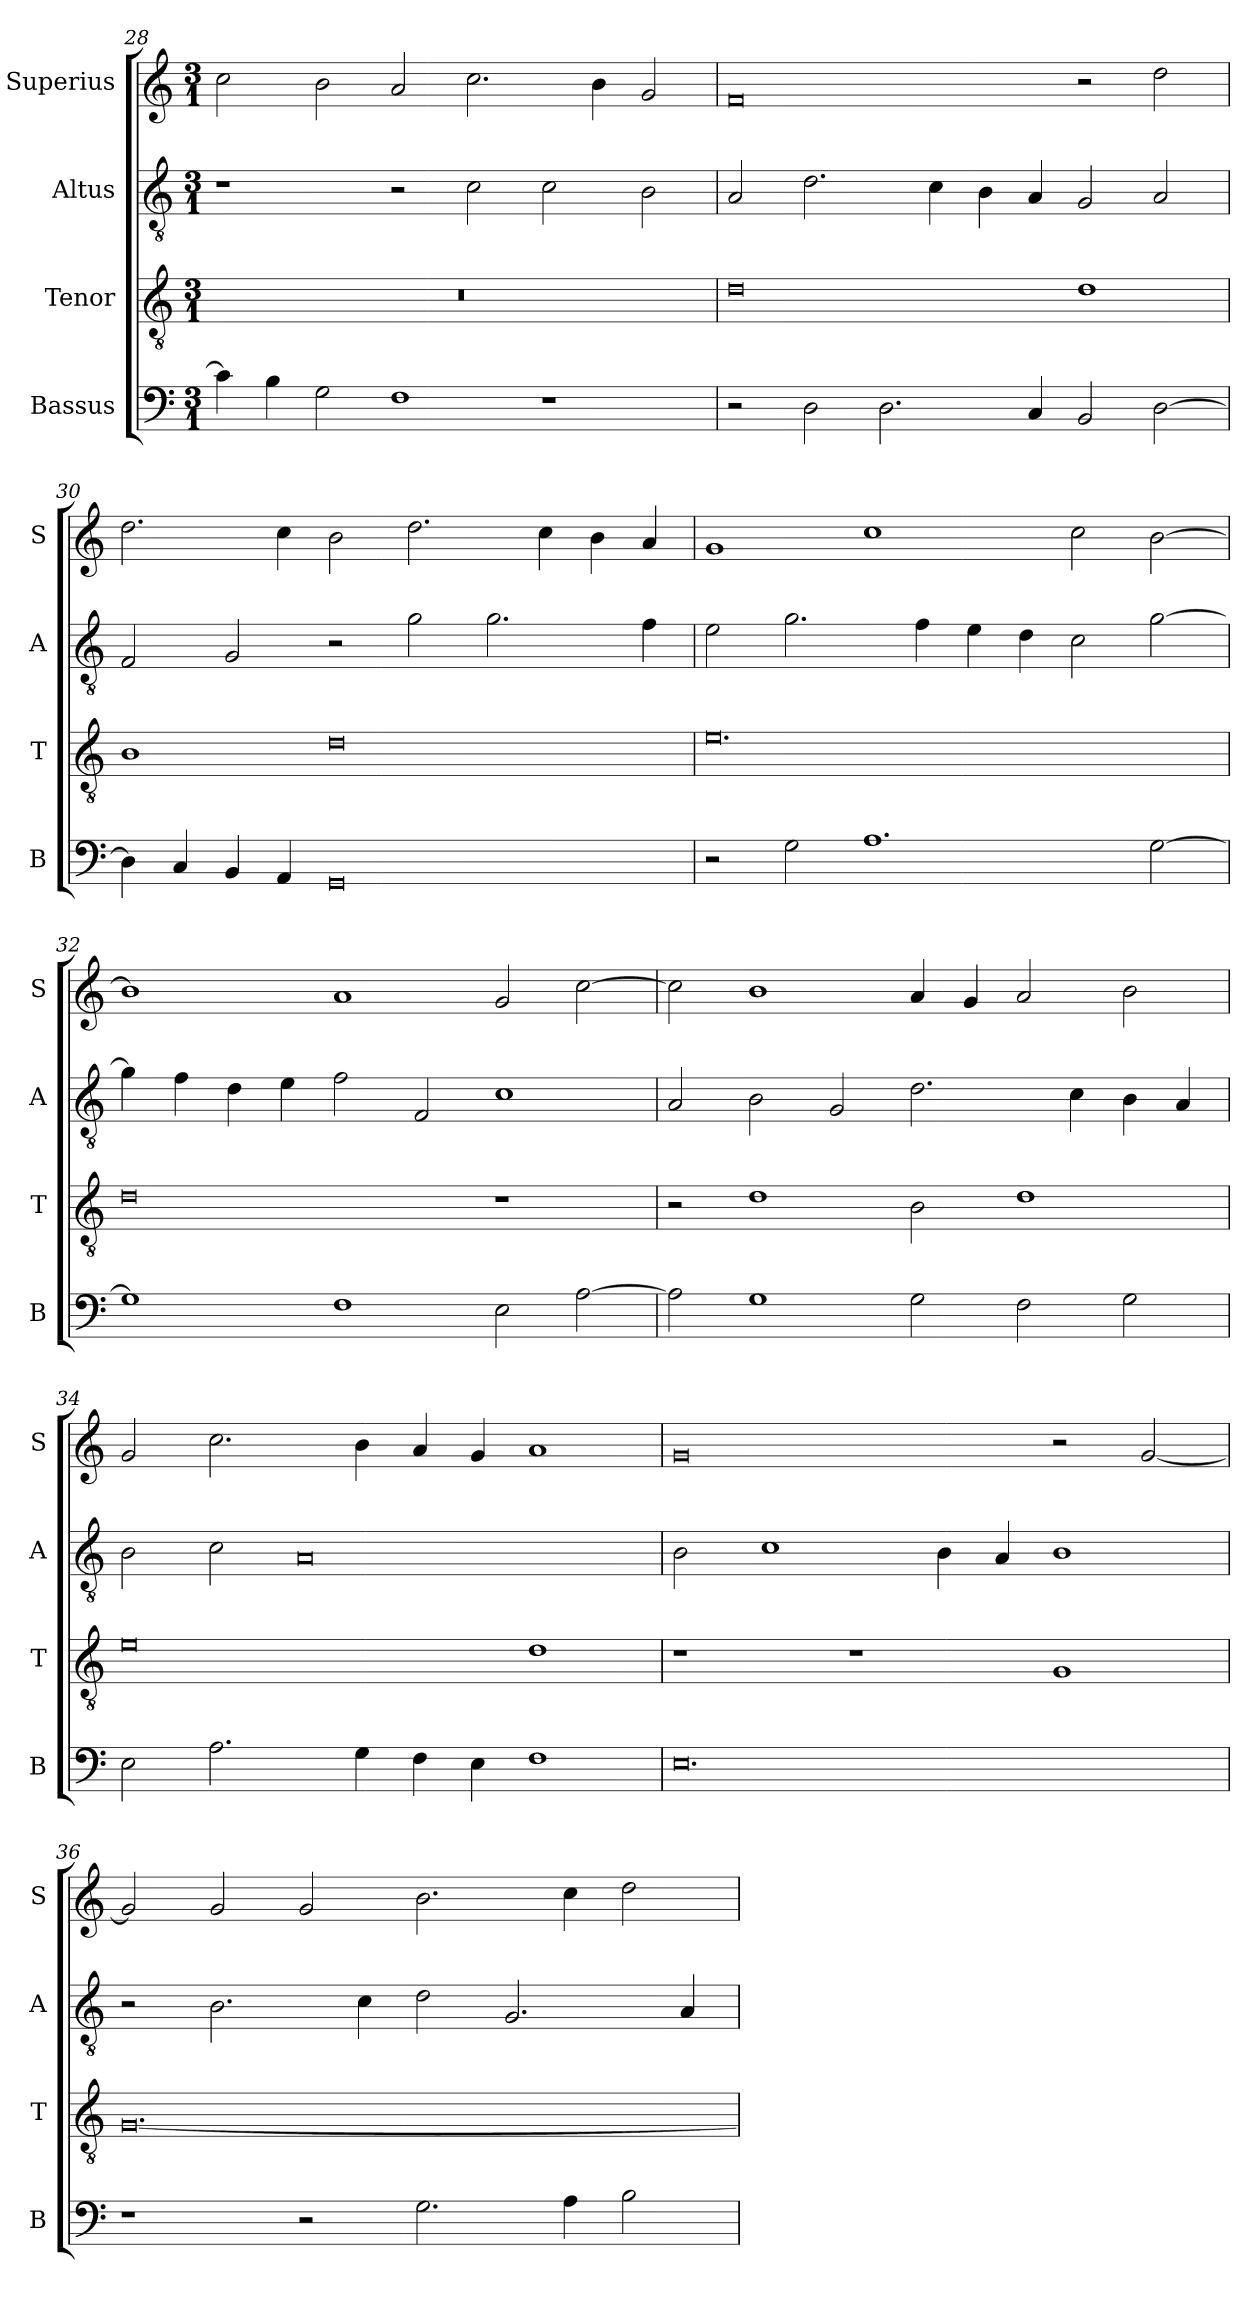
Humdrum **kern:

**kern	**kern	**kern	**kern
*part4	*part3	*part2	*part1
*staff4	*staff3	*staff2	*staff1
*I"Bassus	*I"Tenor	*I"Altus	*I"Superius
*I'B	*I'T	*I'A	*I'S
*clefF4	*clefGv2	*clefGv2	*clefG2
*k[]	*k[]	*k[]	*k[]
*M3/1	*M3/1	*M3/1	*M3/1
=28	=28	=28	=28
4c\]	0.r	1r	2cc\
4B\	.	.	.
2G\	.	.	2b\
1F	.	2r	2a/
.	.	2c\	2.cc\
1r	.	2c\	.
.	.	.	4b\
.	.	2B\	2g/
=29	=29	=29	=29
2r	0d	2A/	0f
2D\	.	2.d\	.
2.D\	.	.	.
.	.	4c\	.
.	.	4B\	.
4C/	.	4A/	.
2BB/	1d	2G/	2r
[2D\	.	2A/	2dd\
=30	=30	=30	=30
4D\]	1B	2F/	2.dd\
4C/	.	.	.
4BB/	.	2G/	.
4AA/	.	.	4cc\
0GG	0d	2r	2b\
.	.	2g\	2.dd\
.	.	2.g\	.
.	.	.	4cc\
.	.	.	4b\
.	.	4f\	4a/
=31	=31	=31	=31
2r	0.e	2e\	1g
2G\	.	2.g\	.
1.A	.	.	1cc
.	.	4f\	.
.	.	4e\	.
.	.	4d\	.
.	.	2c\	2cc\
[2G\	.	[2g\	[2b\
=32	=32	=32	=32
1G]	0d	4g\]	1b]
.	.	4f\	.
.	.	4d\	.
.	.	4e\	.
1F	.	2f\	1a
.	.	2F/	.
2E\	1r	1c	2g/
[2A\	.	.	[2cc\
=33	=33	=33	=33
2A\]	2r	2A/	2cc\]
1G	1d	2B\	1b
.	.	2G/	.
2G\	2B\	2.d\	4a/
.	.	.	4g/
2F\	1d	.	2a/
.	.	4c\	.
2G\	.	4B\	2b\
.	.	4A/	.
=34	=34	=34	=34
2E\	0e	2B\	2g/
2.A\	.	2c\	2.cc\
.	.	0A	.
4G\	.	.	4b\
4F\	.	.	4a/
4E\	.	.	4g/
1F	1d	.	1a
=35	=35	=35	=35
0.E	1r	2B\	0g
.	.	1c	.
.	1r	.	.
.	.	4B\	.
.	.	4A/	.
.	1G	1B	2r
.	.	.	[2g/
=36	=36	=36	=36
1r	[0.G	2r	2g/]
.	.	2.B\	2g/
2r	.	.	2g/
.	.	4c\	.
2.G\	.	2d\	2.b\
.	.	2.G/	.
4A\	.	.	4cc\
2B\	.	.	2dd\
.	.	4A/	.
=	=	=	=
*-	*-	*-	*-
